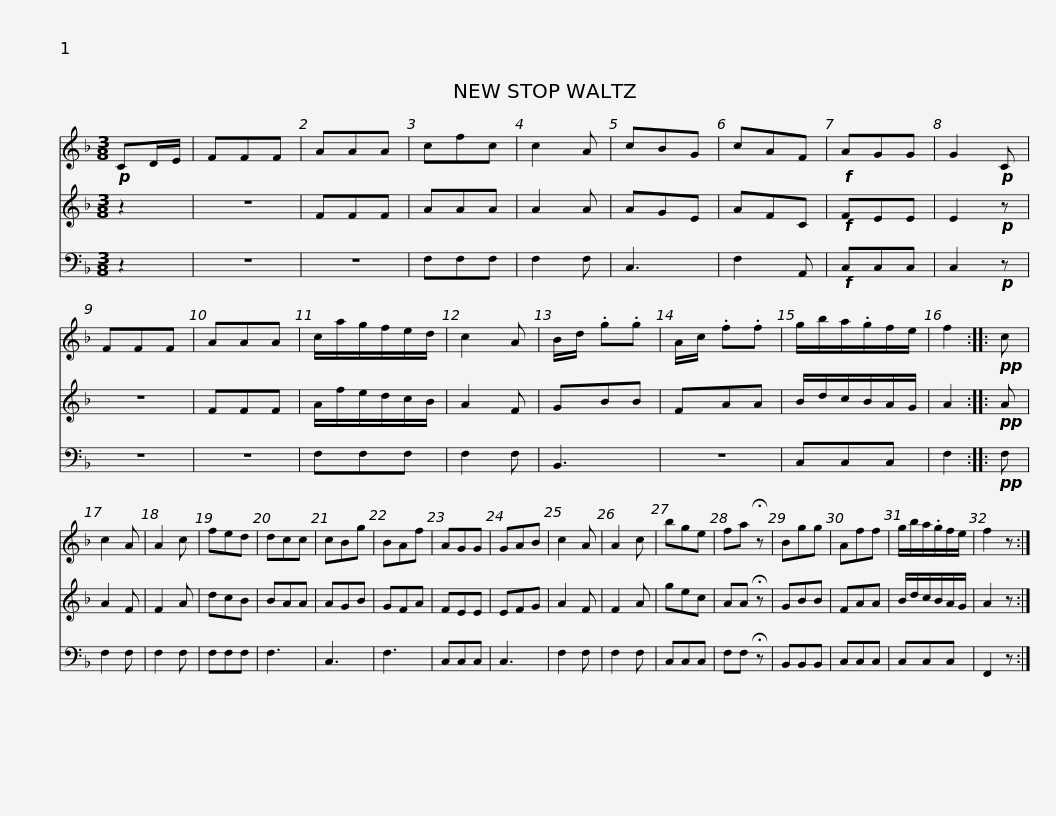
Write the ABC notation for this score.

X:1
%%score 1 2 3
L:1/8
M:3/8
I:linebreak $
K:F
V:1 treble
V:2 treble
V:3 bass
V:1
!p! CD/E/ | FFF | AAA | cfc | c2 A | %5
 cBG | cAF |!f! AGG | G2!p! C | FFF | %10
 AAA | c/a/g/f/e/d/ | c2 A |$ B/d/ .g.g | A/c/ .f.f | %15
 g/b/a/.g/f/e/ | f2 ::!pp! c | c2 A | A2 c | %20
 fed | dcc | cBg | BAf | AGG | %25
 GAB |$ c2 A | A2 c | bge | fa !fermata!z | %30
 Bgg | Aff | g/b/a/.g/f/e/ | f2 z :| %34
V:2
 z2 | z3 | FFF | AAA | A2 A | %5
 AGE | AFC |!f! FEE | E2!p! z | z3 | %10
 FFF | A/f/e/d/c/B/ | A2 F |$ GBB | FAA | %15
 B/d/c/B/A/G/ | A2 ::!pp! A | A2 F | F2 A | %20
 dcB | BAA | AGB | GFA | FEE | %25
 EFG |$ A2 F | F2 A | gec | AA !fermata!z | %30
 GBB | FAA | B/d/c/B/A/G/ | A2 z :| %34
V:3
 z2 | z3 | z3 | F,F,F, | F,2 F, | %5
 C,3 | F,2 A,, |!f! C,C,C, | C,2!p! z | z3 | %10
 z3 | F,F,F, | F,2 F, |$ B,,3 | z3 | %15
 C,C,C, | F,2 ::!pp! F, | F,2 F, | F,2 F, | %20
 F,F,F, | F,3 | C,3 | F,3 | C,C,C, | %25
 C,3 |$ F,2 F, | F,2 F, | C,C,C, | F,F, !fermata!z | %30
 B,,B,,B,, | C,C,C, | C,C,C, | F,,2 z :| %34
